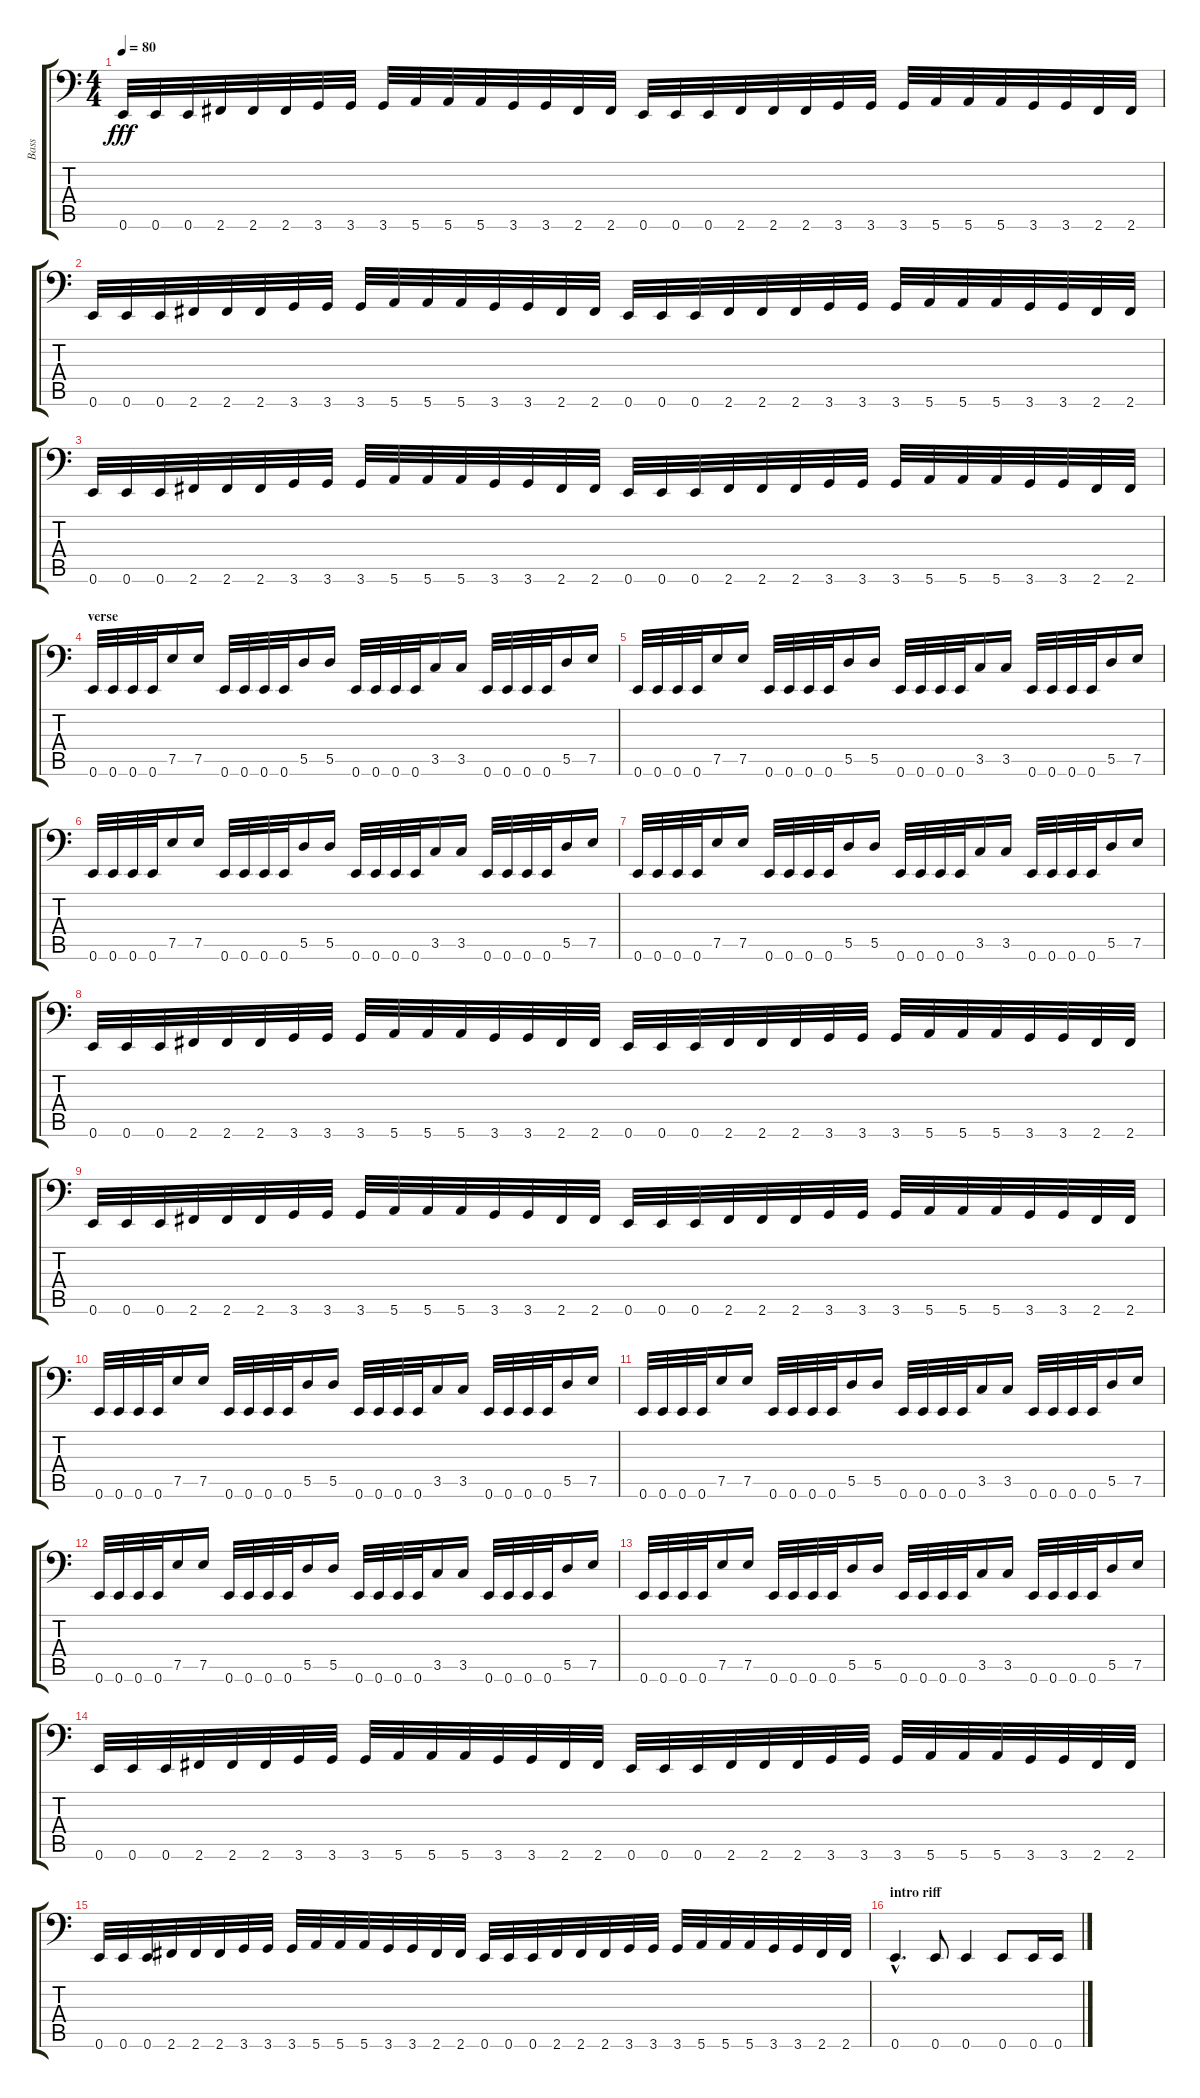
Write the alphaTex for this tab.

\track ("Bass" "Bass") {instrument electricbassfinger}
\staff {score tabs}
\tuning (E3 B2 G2 D2 A1 E1) {hide}
\ts (4 4)
\tempo 80
\clef f4
\ks c
0.6.32{dy fff} 0.6.32 0.6.32 2.6.32 2.6.32 2.6.32 3.6.32 3.6.32 3.6.32 5.6.32 5.6.32 5.6.32 3.6.32 3.6.32 2.6.32 2.6.32 0.6.32 0.6.32 0.6.32 2.6.32 2.6.32 2.6.32 3.6.32 3.6.32 3.6.32 5.6.32 5.6.32 5.6.32 3.6.32 3.6.32 2.6.32 2.6.32 |
0.6.32 0.6.32 0.6.32 2.6.32 2.6.32 2.6.32 3.6.32 3.6.32 3.6.32 5.6.32 5.6.32 5.6.32 3.6.32 3.6.32 2.6.32 2.6.32 0.6.32 0.6.32 0.6.32 2.6.32 2.6.32 2.6.32 3.6.32 3.6.32 3.6.32 5.6.32 5.6.32 5.6.32 3.6.32 3.6.32 2.6.32 2.6.32 |
0.6.32 0.6.32 0.6.32 2.6.32 2.6.32 2.6.32 3.6.32 3.6.32 3.6.32 5.6.32 5.6.32 5.6.32 3.6.32 3.6.32 2.6.32 2.6.32 0.6.32 0.6.32 0.6.32 2.6.32 2.6.32 2.6.32 3.6.32 3.6.32 3.6.32 5.6.32 5.6.32 5.6.32 3.6.32 3.6.32 2.6.32 2.6.32 |
\section ("" "verse")
0.6.32 0.6.32 0.6.32 0.6.32 7.5.16 7.5.16 0.6.32 0.6.32 0.6.32 0.6.32 5.5.16 5.5.16 0.6.32 0.6.32 0.6.32 0.6.32 3.5.16 3.5.16 0.6.32 0.6.32 0.6.32 0.6.32 5.5.16 7.5.16 |
0.6.32 0.6.32 0.6.32 0.6.32 7.5.16 7.5.16 0.6.32 0.6.32 0.6.32 0.6.32 5.5.16 5.5.16 0.6.32 0.6.32 0.6.32 0.6.32 3.5.16 3.5.16 0.6.32 0.6.32 0.6.32 0.6.32 5.5.16 7.5.16 |
0.6.32 0.6.32 0.6.32 0.6.32 7.5.16 7.5.16 0.6.32 0.6.32 0.6.32 0.6.32 5.5.16 5.5.16 0.6.32 0.6.32 0.6.32 0.6.32 3.5.16 3.5.16 0.6.32 0.6.32 0.6.32 0.6.32 5.5.16 7.5.16 |
0.6.32 0.6.32 0.6.32 0.6.32 7.5.16 7.5.16 0.6.32 0.6.32 0.6.32 0.6.32 5.5.16 5.5.16 0.6.32 0.6.32 0.6.32 0.6.32 3.5.16 3.5.16 0.6.32 0.6.32 0.6.32 0.6.32 5.5.16 7.5.16 |
0.6.32 0.6.32 0.6.32 2.6.32 2.6.32 2.6.32 3.6.32 3.6.32 3.6.32 5.6.32 5.6.32 5.6.32 3.6.32 3.6.32 2.6.32 2.6.32 0.6.32 0.6.32 0.6.32 2.6.32 2.6.32 2.6.32 3.6.32 3.6.32 3.6.32 5.6.32 5.6.32 5.6.32 3.6.32 3.6.32 2.6.32 2.6.32 |
0.6.32 0.6.32 0.6.32 2.6.32 2.6.32 2.6.32 3.6.32 3.6.32 3.6.32 5.6.32 5.6.32 5.6.32 3.6.32 3.6.32 2.6.32 2.6.32 0.6.32 0.6.32 0.6.32 2.6.32 2.6.32 2.6.32 3.6.32 3.6.32 3.6.32 5.6.32 5.6.32 5.6.32 3.6.32 3.6.32 2.6.32 2.6.32 |
0.6.32 0.6.32 0.6.32 0.6.32 7.5.16 7.5.16 0.6.32 0.6.32 0.6.32 0.6.32 5.5.16 5.5.16 0.6.32 0.6.32 0.6.32 0.6.32 3.5.16 3.5.16 0.6.32 0.6.32 0.6.32 0.6.32 5.5.16 7.5.16 |
0.6.32 0.6.32 0.6.32 0.6.32 7.5.16 7.5.16 0.6.32 0.6.32 0.6.32 0.6.32 5.5.16 5.5.16 0.6.32 0.6.32 0.6.32 0.6.32 3.5.16 3.5.16 0.6.32 0.6.32 0.6.32 0.6.32 5.5.16 7.5.16 |
0.6.32 0.6.32 0.6.32 0.6.32 7.5.16 7.5.16 0.6.32 0.6.32 0.6.32 0.6.32 5.5.16 5.5.16 0.6.32 0.6.32 0.6.32 0.6.32 3.5.16 3.5.16 0.6.32 0.6.32 0.6.32 0.6.32 5.5.16 7.5.16 |
0.6.32 0.6.32 0.6.32 0.6.32 7.5.16 7.5.16 0.6.32 0.6.32 0.6.32 0.6.32 5.5.16 5.5.16 0.6.32 0.6.32 0.6.32 0.6.32 3.5.16 3.5.16 0.6.32 0.6.32 0.6.32 0.6.32 5.5.16 7.5.16 |
0.6.32 0.6.32 0.6.32 2.6.32 2.6.32 2.6.32 3.6.32 3.6.32 3.6.32 5.6.32 5.6.32 5.6.32 3.6.32 3.6.32 2.6.32 2.6.32 0.6.32 0.6.32 0.6.32 2.6.32 2.6.32 2.6.32 3.6.32 3.6.32 3.6.32 5.6.32 5.6.32 5.6.32 3.6.32 3.6.32 2.6.32 2.6.32 |
0.6.32 0.6.32 0.6.32 2.6.32 2.6.32 2.6.32 3.6.32 3.6.32 3.6.32 5.6.32 5.6.32 5.6.32 3.6.32 3.6.32 2.6.32 2.6.32 0.6.32 0.6.32 0.6.32 2.6.32 2.6.32 2.6.32 3.6.32 3.6.32 3.6.32 5.6.32 5.6.32 5.6.32 3.6.32 3.6.32 2.6.32 2.6.32 |
\section ("" "intro riff")
0.6{hac}.4{d instrument electricbassfinger} 0.6.8 0.6.4 0.6.8 0.6.16 0.6.16
